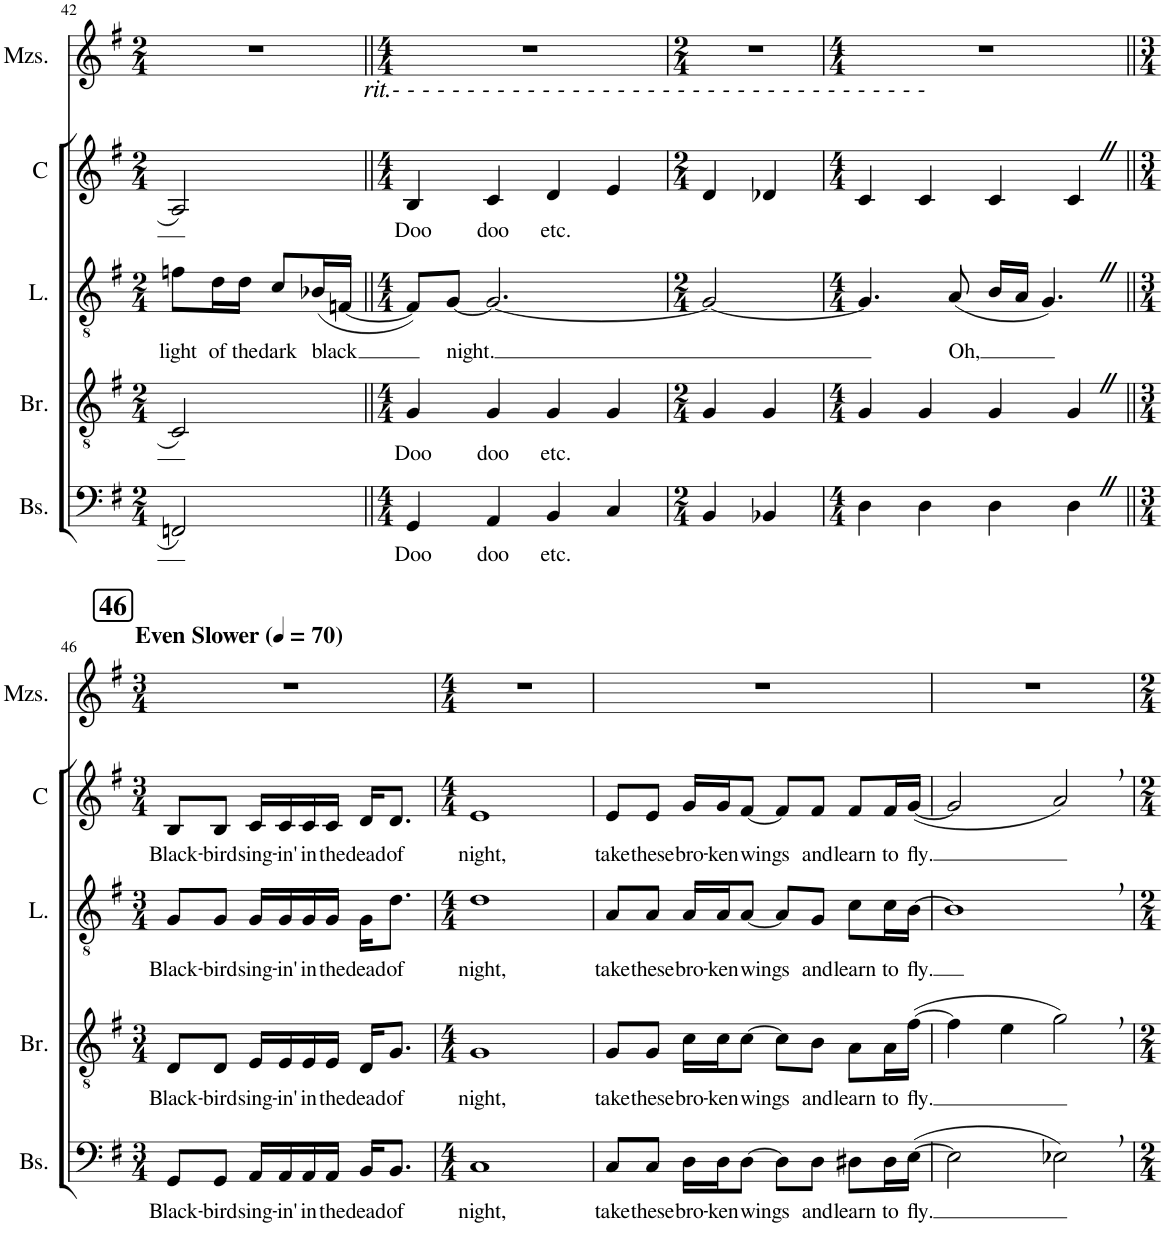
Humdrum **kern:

**kern	**text	**kern	**text	**kern	**text	**kern	**text	**kern
*part5	*part5	*part4	*part4	*part3	*part3	*part2	*part2	*part1
*staff5	*staff5	*staff4	*staff4	*staff3	*staff3	*staff2	*staff2	*staff1
*I"Bass	*	*I"Baritone	*	*I"Lead	*	*I"Contralto	*	*I"Mezzo-soprano
*I'Bs.	*	*I'Br.	*	*I'L.	*	*I'C	*	*I'Mzs.
!!LO:PB:g=z
*clefF4	*	*clefGv2	*	*clefGv2	*	*clefG2	*	*clefG2
*k[f#]	*	*k[f#]	*	*k[f#]	*	*k[f#]	*	*k[f#]
*M2/4	*	*M2/4	*	*M2/4	*	*M2/4	*	*M2/4
=42	=42	=42	=42	=42	=42	=42	=42	=42
!	!	!	!	!	!LO:LY:b	!	!	!
2FFn/	.	2C/	.	8fn\L	light	2A/	.	2r
!	!	!	!	!	!LO:LY:b	!	!	!
.	.	.	.	16d\L	of	.	.	.
!	!	!	!	!	!LO:LY:b	!	!	!
.	.	.	.	16d\JJ	the	.	.	.
!	!	!	!	!	!LO:LY:b	!	!	!
.	.	.	.	8c/L	dark	.	.	.
!	!	!	!	!	!LO:LY:b	!	!	!
.	.	.	.	(16B-X/L	black	.	.	.
.	.	.	.	[16Fn/JJ	.	.	.	.
=43||	=43||	=43||	=43||	=43||	=43||	=43||	=43||	=43||
*M4/4	*	*M4/4	*	*M4/4	*	*M4/4	*	*M4/4
!	!	!	!	!	!	!LO:TX:a:i:t=rit.- - - - - - - - - - - - - - - - - - - - - - - - - - - - - - - - - - - -	!	!
!	!LO:LY:b	!	!LO:LY:b	!	!	!	!LO:LY:b	!
4GG/	Doo	4G/	Doo	8F/L])	.	4B/	Doo	1r
!	!	!	!	!	!LO:LY:b	!	!	!
.	.	.	.	[8G/J	night.	.	.	.
!	!LO:LY:b	!	!LO:LY:b	!	!	!	!LO:LY:b	!
4AA/	doo	4G/	doo	2.G/_	.	4c/	doo	.
!	!LO:LY:b	!	!LO:LY:b	!	!	!	!LO:LY:b	!
4BB/	etc.	4G/	etc.	.	.	4d/	etc.	.
4C/	.	4G/	.	.	.	4e/	.	.
=44	=44	=44	=44	=44	=44	=44	=44	=44
*M2/4	*	*M2/4	*	*M2/4	*	*M2/4	*	*M2/4
4BB/	.	4G/	.	2G/_	.	4d/	.	2r
4BB-X/	.	4G/	.	.	.	4d-X/	.	.
=45	=45	=45	=45	=45	=45	=45	=45	=45
*M4/4	*	*M4/4	*	*M4/4	*	*M4/4	*	*M4/4
4D\	.	4G/	.	4.G/]	.	4c/	.	1r
4D\	.	4G/	.	.	.	4c/	.	.
!	!	!	!	!	!LO:LY:b	!	!	!
.	.	.	.	(8A/	Oh,	.	.	.
4D\	.	4G/	.	16B/LL	.	4c/	.	.
.	.	.	.	16A/JJ	.	.	.	.
.	.	.	.	4.GZ/)	.	.	.	.
4DZ\	.	4GZ/	.	.	.	4cZ/	.	.
!!LO:LB:g=z
=46||	=46||	=46||	=46||	=46||	=46||	=46||	=46||	=46||
!!LO:REH:place=s1:a:B:cj:fs=14:t=46
*M3/4	*	*M3/4	*	*M3/4	*	*M3/4	*	*M3/4
*	*	*	*	*	*	*	*	*MM70
!	!	!	!	!	!	!	!	!LO:TX:a:B:t=Even Slower
!	!LO:LY:b	!	!LO:LY:b	!	!LO:LY:b	!	!LO:LY:b	!
8GG/L	Black-	8D/L	Black-	8G/L	Black-	8B/L	Black-	2.r
!	!LO:LY:b	!	!LO:LY:b	!	!LO:LY:b	!	!LO:LY:b	!
8GG/J	-bird	8D/J	-bird	8G/J	-bird	8B/J	-bird	.
!	!LO:LY:b	!	!LO:LY:b	!	!LO:LY:b	!	!LO:LY:b	!
16AA/LL	sing-	16E/LL	sing-	16G/LL	sing-	16c/LL	sing-	.
!	!LO:LY:b	!	!LO:LY:b	!	!LO:LY:b	!	!LO:LY:b	!
16AA/	-in'	16E/	-in'	16G/	-in'	16c/	-in'	.
!	!LO:LY:b	!	!LO:LY:b	!	!LO:LY:b	!	!LO:LY:b	!
16AA/	in	16E/	in	16G/	in	16c/	in	.
!	!LO:LY:b	!	!LO:LY:b	!	!LO:LY:b	!	!LO:LY:b	!
16AA/JJ	the	16E/JJ	the	16G/JJ	the	16c/JJ	the	.
!	!LO:LY:b	!	!LO:LY:b	!	!LO:LY:b	!	!LO:LY:b	!
16BB/KL	dead	16D/KL	dead	16G\KL	dead	16d/KL	dead	.
!	!LO:LY:b	!	!LO:LY:b	!	!LO:LY:b	!	!LO:LY:b	!
8.BB/J	of	8.G/J	of	8.d\J	of	8.d/J	of	.
=47	=47	=47	=47	=47	=47	=47	=47	=47
*M4/4	*	*M4/4	*	*M4/4	*	*M4/4	*	*M4/4
!	!LO:LY:b	!	!LO:LY:b	!	!LO:LY:b	!	!LO:LY:b	!
1C	night,	1G	night,	1d	night,	1e	night,	1r
=48	=48	=48	=48	=48	=48	=48	=48	=48
!	!LO:LY:b	!	!LO:LY:b	!	!LO:LY:b	!	!LO:LY:b	!
8C/L	take	8G/L	take	8A/L	take	8e/L	take	1r
!	!LO:LY:b	!	!LO:LY:b	!	!LO:LY:b	!	!LO:LY:b	!
8C/J	these	8G/J	these	8A/J	these	8e/J	these	.
!	!LO:LY:b	!	!LO:LY:b	!	!LO:LY:b	!	!LO:LY:b	!
16D\LL	bro-	16c\LL	bro-	16A/LL	bro-	16g/LL	bro-	.
!	!LO:LY:b	!	!LO:LY:b	!	!LO:LY:b	!	!LO:LY:b	!
16D\J	-ken	16c\J	-ken	16A/J	-ken	16g/J	-ken	.
!	!LO:LY:b	!	!LO:LY:b	!	!LO:LY:b	!	!LO:LY:b	!
[8D\J	wings	[8c\J	wings	[8A/J	wings	[8f#/J	wings	.
8D\L]	.	8c\L]	.	8A/L]	.	8f#/L]	.	.
!	!LO:LY:b	!	!LO:LY:b	!	!LO:LY:b	!	!LO:LY:b	!
8D\J	and	8B\J	and	8G/J	and	8f#/J	and	.
!	!LO:LY:b	!	!LO:LY:b	!	!LO:LY:b	!	!LO:LY:b	!
8D#X\L	learn	8A\L	learn	8c\L	learn	8f#/L	learn	.
!	!LO:LY:b	!	!LO:LY:b	!	!LO:LY:b	!	!LO:LY:b	!
16D#\L	to	16A\L	to	16c\L	to	16f#/L	to	.
!	!LO:LY:b	!	!LO:LY:b	!	!LO:LY:b	!	!LO:LY:b	!
([16E\JJ	fly.	([16f#\JJ	fly.	[16B\JJ	fly.	([16g/JJ	fly.	.
=49	=49	=49	=49	=49	=49	=49	=49	=49
2E\]	.	4f#\]	.	1B,]	.	2g/]	.	1r
.	.	4e\	.	.	.	.	.	.
2E-X,\)	.	2g,\)	.	.	.	2a,/)	.	.
=	=	=	=	=	=	=	=	=
*-	*-	*-	*-	*-	*-	*-	*-	*-
